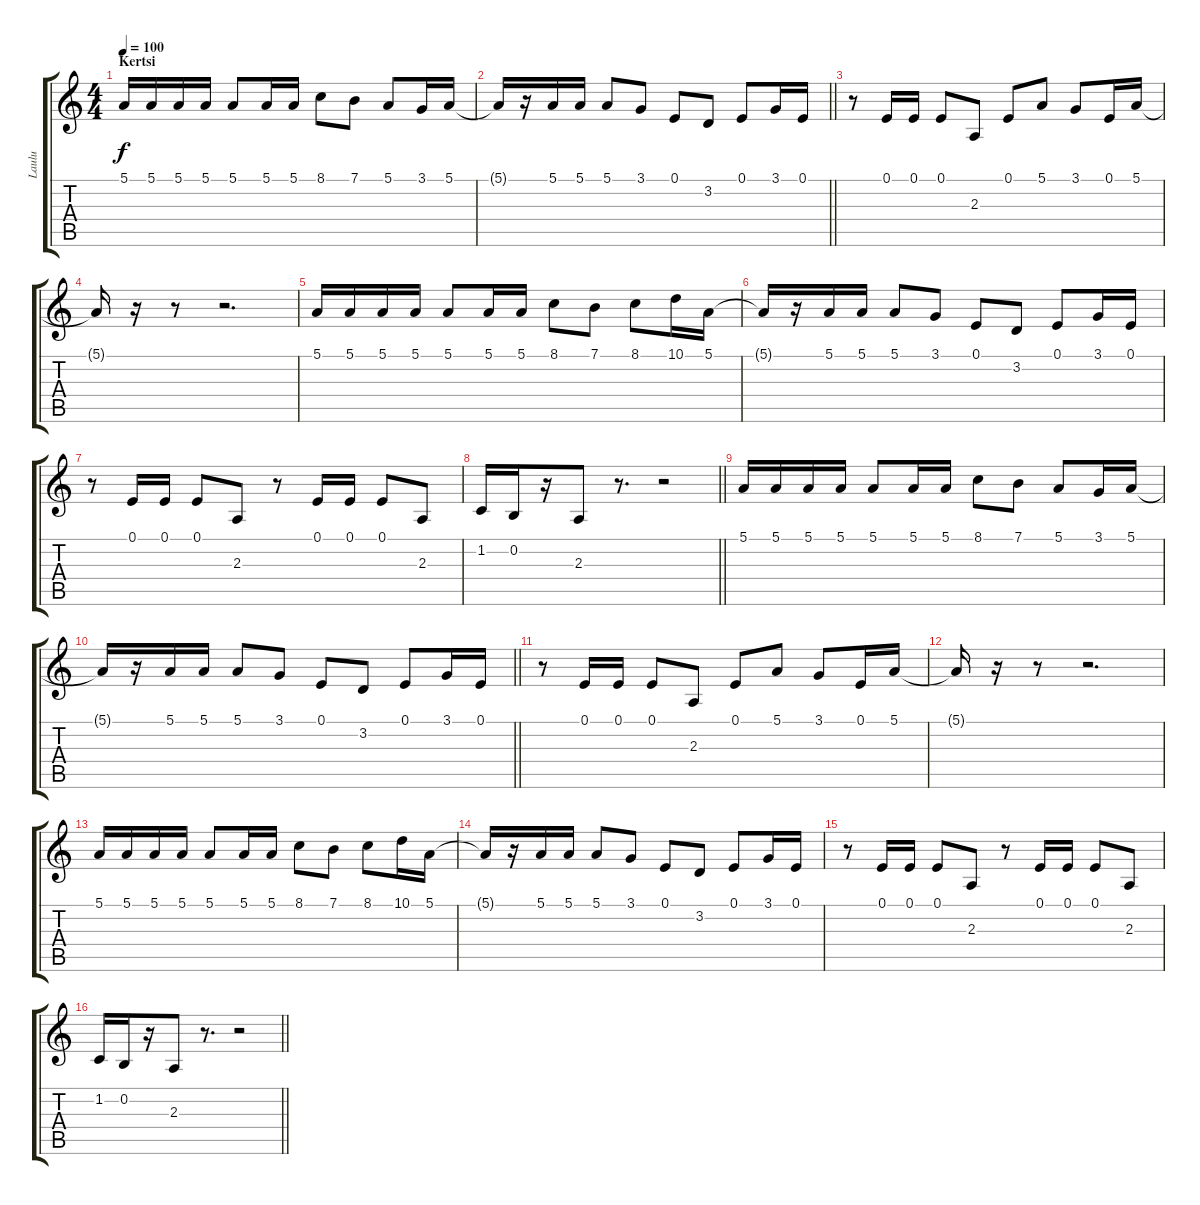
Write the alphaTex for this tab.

\track ("Laulu" "Laulu") {instrument lead6voice}
\staff {score tabs}
\tuning (E4 B3 G3 D3 A2 E2) {hide}
\ts (4 4)
\section ("" "Kertsi")
\tempo 100
\clef g2
\ks c
5.1.16{dy f} 5.1.16 5.1.16 5.1.16 5.1.8 5.1.16 5.1.16 8.1.8 7.1.8 5.1.8 3.1.16 5.1.16 |
\barLineRight lightlight
5.1{t}.16 r.16 5.1.16 5.1.16 5.1.8 3.1.8 0.1.8 3.2.8 0.1.8 3.1.16 0.1.16 |
r.8 0.1.16 0.1.16 0.1.8 2.3.8 0.1.8 5.1.8 3.1.8 0.1.16 5.1.16 |
5.1{t}.16 r.16 r.8 r.2{d} |
5.1.16 5.1.16 5.1.16 5.1.16 5.1.8 5.1.16 5.1.16 8.1.8 7.1.8 8.1.8 10.1.16 5.1.16 |
5.1{t}.16 r.16 5.1.16 5.1.16 5.1.8 3.1.8 0.1.8 3.2.8 0.1.8 3.1.16 0.1.16 |
r.8 0.1.16 0.1.16 0.1.8 2.3.8 r.8 0.1.16 0.1.16 0.1.8 2.3.8 |
\barLineRight lightlight
1.2.16 0.2.16 r.16 2.3.8 r.8{d} r.2 |
5.1.16 5.1.16 5.1.16 5.1.16 5.1.8 5.1.16 5.1.16 8.1.8 7.1.8 5.1.8 3.1.16 5.1.16 |
\barLineRight lightlight
5.1{t}.16 r.16 5.1.16 5.1.16 5.1.8 3.1.8 0.1.8 3.2.8 0.1.8 3.1.16 0.1.16 |
r.8 0.1.16 0.1.16 0.1.8 2.3.8 0.1.8 5.1.8 3.1.8 0.1.16 5.1.16 |
5.1{t}.16 r.16 r.8 r.2{d} |
5.1.16 5.1.16 5.1.16 5.1.16 5.1.8 5.1.16 5.1.16 8.1.8 7.1.8 8.1.8 10.1.16 5.1.16 |
5.1{t}.16 r.16 5.1.16 5.1.16 5.1.8 3.1.8 0.1.8 3.2.8 0.1.8 3.1.16 0.1.16 |
r.8 0.1.16 0.1.16 0.1.8 2.3.8 r.8 0.1.16 0.1.16 0.1.8 2.3.8 |
\barLineRight lightlight
1.2.16 0.2.16 r.16 2.3.8 r.8{d} r.2
